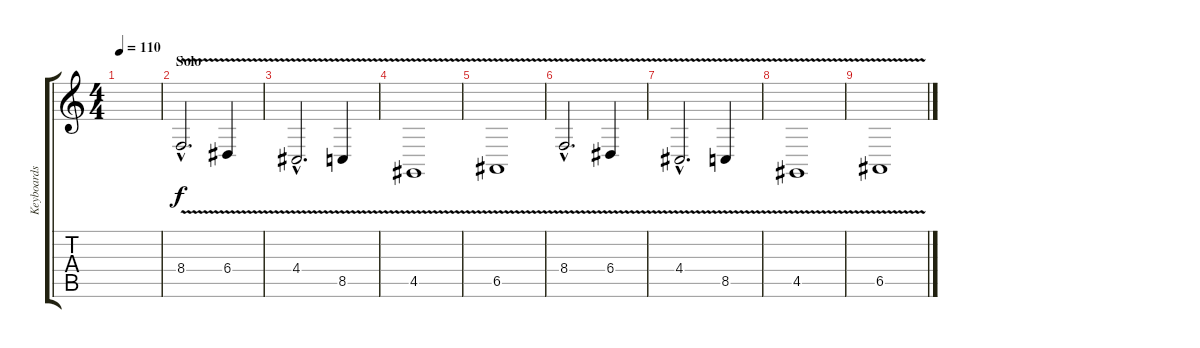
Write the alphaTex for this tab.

\track ("Keyboards" "Keyboards") {instrument synthstrings1}
\staff {score tabs}
\tuning (B3 Gb3 D3 A2 E2 B1) {hide}
\ts (4 4)
\tempo 110
\clef g2
\ks c
|
\section ("" "Solo")
8.4{v hac}.2{d} 6.4{v}.4 |
4.4{v hac}.2{d} 8.5{v}.4 |
4.5{v}.1 |
6.5{v}.1 |
8.4{v hac}.2{d} 6.4{v}.4 |
4.4{v hac}.2{d} 8.5{v}.4 |
4.5{v}.1 |
6.5{v}.1
